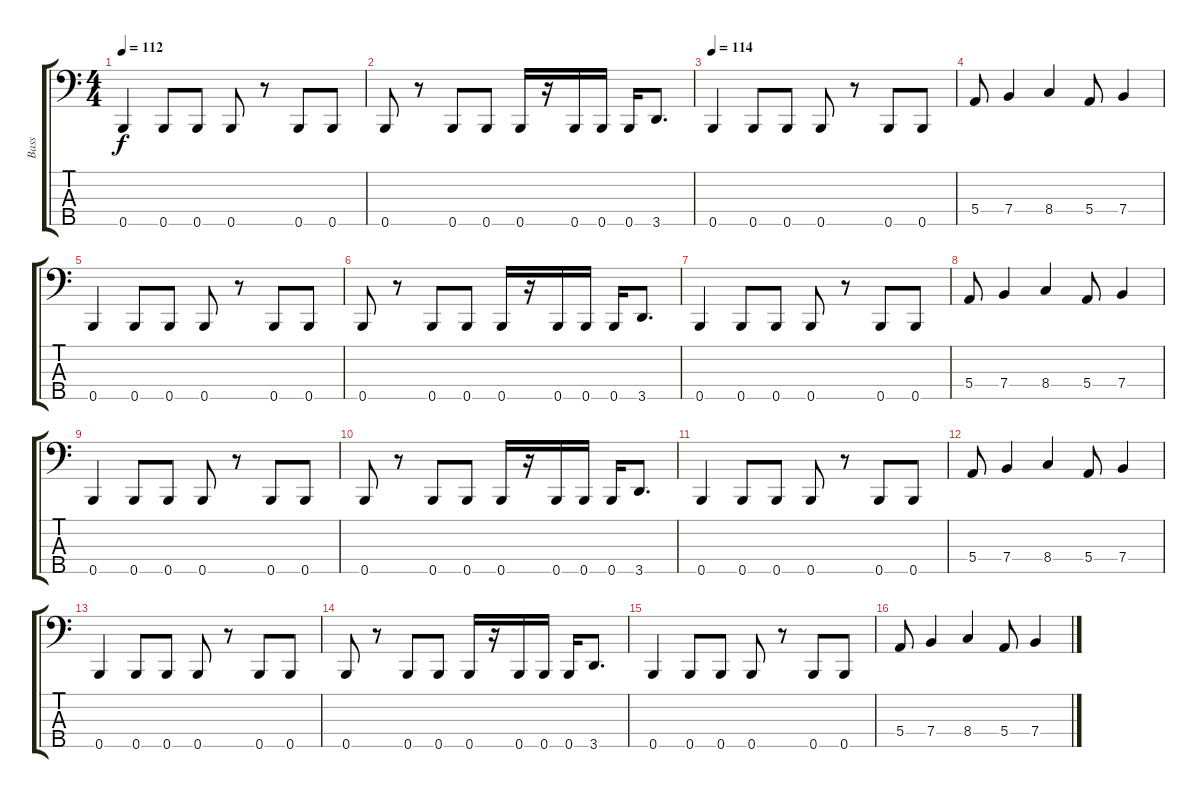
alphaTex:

\track ("Bass" "Bass") {instrument electricbasspick}
\staff {score tabs}
\tuning (G2 D2 A1 E1 B0) {hide}
\ts (4 4)
\tempo 112
\clef f4
\ks c
0.5.4{dy f} 0.5.8 0.5.8 0.5.8 r.8 0.5.8 0.5.8 |
0.5.8 r.8 0.5.8 0.5.8 0.5.16 r.16 0.5.16 0.5.16 0.5.16 3.5.8{d} |
\tempo 114
0.5.4 0.5.8 0.5.8 0.5.8 r.8 0.5.8 0.5.8 |
5.4.8 7.4.4 8.4.4 5.4.8 7.4.4 |
0.5.4 0.5.8 0.5.8 0.5.8 r.8 0.5.8 0.5.8 |
0.5.8 r.8 0.5.8 0.5.8 0.5.16 r.16 0.5.16 0.5.16 0.5.16 3.5.8{d} |
0.5.4 0.5.8 0.5.8 0.5.8 r.8 0.5.8 0.5.8 |
5.4.8 7.4.4 8.4.4 5.4.8 7.4.4 |
0.5.4 0.5.8 0.5.8 0.5.8 r.8 0.5.8 0.5.8 |
0.5.8 r.8 0.5.8 0.5.8 0.5.16 r.16 0.5.16 0.5.16 0.5.16 3.5.8{d} |
0.5.4 0.5.8 0.5.8 0.5.8 r.8 0.5.8 0.5.8 |
5.4.8 7.4.4 8.4.4 5.4.8 7.4.4 |
0.5.4 0.5.8 0.5.8 0.5.8 r.8 0.5.8 0.5.8 |
0.5.8 r.8 0.5.8 0.5.8 0.5.16 r.16 0.5.16 0.5.16 0.5.16 3.5.8{d} |
0.5.4 0.5.8 0.5.8 0.5.8 r.8 0.5.8 0.5.8 |
5.4.8 7.4.4 8.4.4 5.4.8 7.4.4
